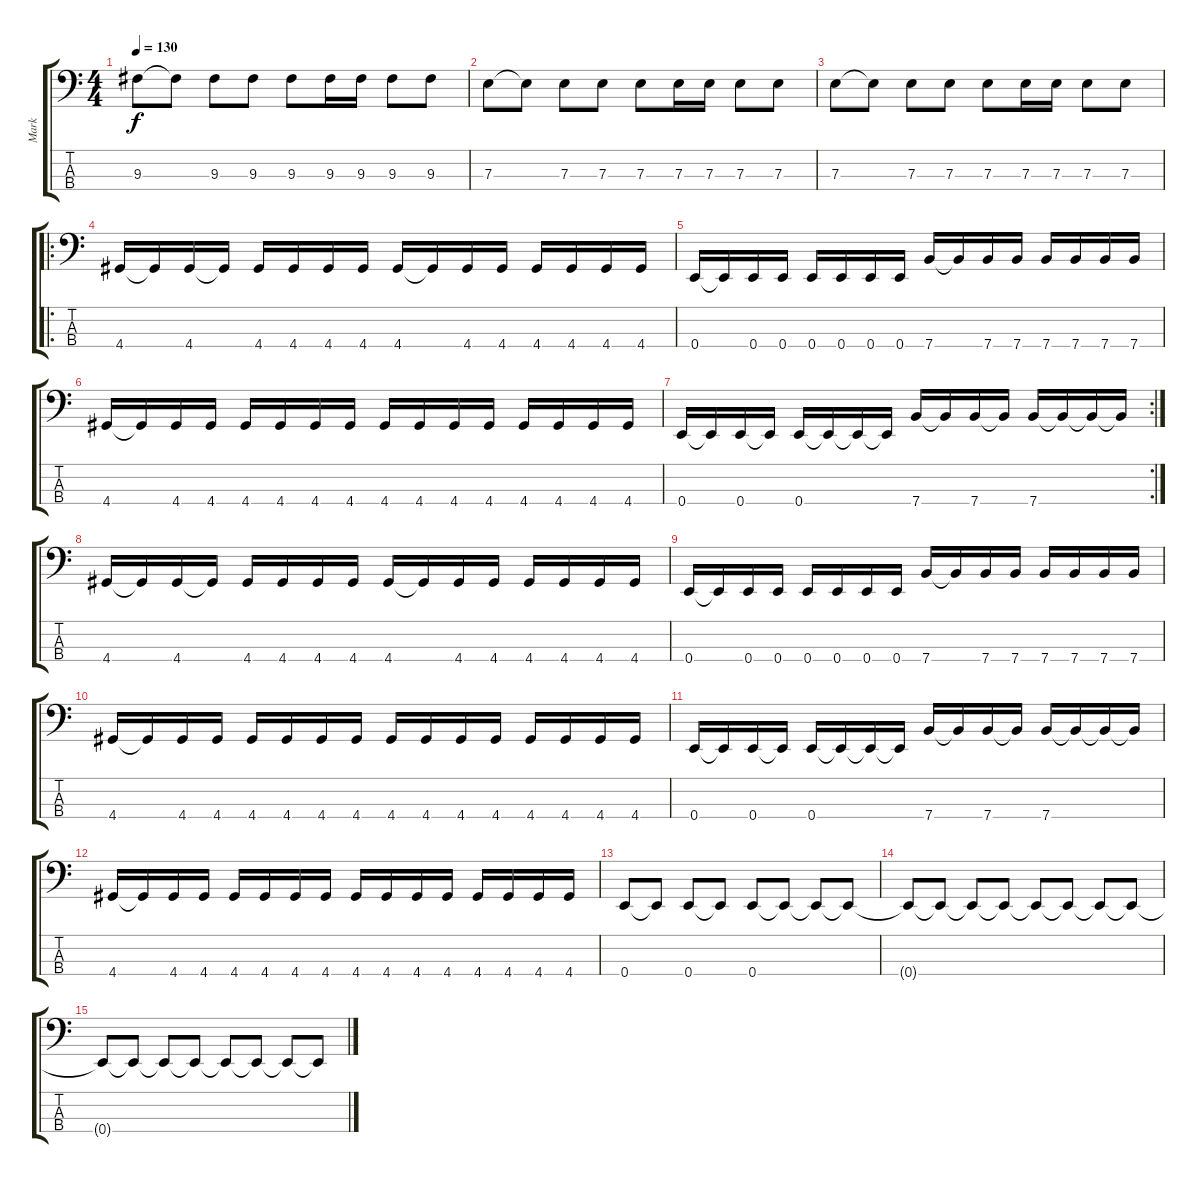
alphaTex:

\track ("Mark" "Mark") {instrument electricbassfinger}
\staff {score tabs}
\tuning (G2 D2 A1 E1) {hide}
\ts (4 4)
\tempo 130
\clef f4
\ks c
9.3.8{dy f} 9.3{t}.8 9.3.8 9.3.8 9.3.8 9.3.16 9.3.16 9.3.8 9.3.8 |
7.3.8 7.3{t}.8 7.3.8 7.3.8 7.3.8 7.3.16 7.3.16 7.3.8 7.3.8 |
7.3.8 7.3{t}.8 7.3.8 7.3.8 7.3.8 7.3.16 7.3.16 7.3.8 7.3.8 |
\ro
4.4.16 4.4{t}.16 4.4.16 4.4{t}.16 4.4.16 4.4.16 4.4.16 4.4.16 4.4.16 4.4{t}.16 4.4.16 4.4.16 4.4.16 4.4.16 4.4.16 4.4.16 |
0.4.16 0.4{t}.16 0.4.16 0.4.16 0.4.16 0.4.16 0.4.16 0.4.16 7.4.16 7.4{t}.16 7.4.16 7.4.16 7.4.16 7.4.16 7.4.16 7.4.16 |
4.4.16 4.4{t}.16 4.4.16 4.4.16 4.4.16 4.4.16 4.4.16 4.4.16 4.4.16 4.4.16 4.4.16 4.4.16 4.4.16 4.4.16 4.4.16 4.4.16 |
\rc 2
0.4.16 0.4{t}.16 0.4.16 0.4{t}.16 0.4.16 0.4{t}.16 0.4{t}.16 0.4{t}.16 7.4.16 7.4{t}.16 7.4.16 7.4{t}.16 7.4.16 7.4{t}.16 7.4{t}.16 7.4{t}.16 |
4.4.16 4.4{t}.16 4.4.16 4.4{t}.16 4.4.16 4.4.16 4.4.16 4.4.16 4.4.16 4.4{t}.16 4.4.16 4.4.16 4.4.16 4.4.16 4.4.16 4.4.16 |
0.4.16 0.4{t}.16 0.4.16 0.4.16 0.4.16 0.4.16 0.4.16 0.4.16 7.4.16 7.4{t}.16 7.4.16 7.4.16 7.4.16 7.4.16 7.4.16 7.4.16 |
4.4.16 4.4{t}.16 4.4.16 4.4.16 4.4.16 4.4.16 4.4.16 4.4.16 4.4.16 4.4.16 4.4.16 4.4.16 4.4.16 4.4.16 4.4.16 4.4.16 |
0.4.16 0.4{t}.16 0.4.16 0.4{t}.16 0.4.16 0.4{t}.16 0.4{t}.16 0.4{t}.16 7.4.16 7.4{t}.16 7.4.16 7.4{t}.16 7.4.16 7.4{t}.16 7.4{t}.16 7.4{t}.16 |
4.4.16 4.4{t}.16 4.4.16 4.4.16 4.4.16 4.4.16 4.4.16 4.4.16 4.4.16 4.4.16 4.4.16 4.4.16 4.4.16 4.4.16 4.4.16 4.4.16 |
0.4.8 0.4{t}.8 0.4.8 0.4{t}.8 0.4.8 0.4{t}.8 0.4{t}.8 0.4{t}.8 |
0.4{t}.8 0.4{t}.8{volume 14} 0.4{t}.8 0.4{t}.8{volume 12} 0.4{t}.8 0.4{t}.8{volume 10} 0.4{t}.8 0.4{t}.8{volume 8} |
0.4{t}.8 0.4{t}.8{volume 6} 0.4{t}.8 0.4{t}.8{volume 4} 0.4{t}.8 0.4{t}.8{volume 2} 0.4{t}.8 0.4{t}.8{volume 0}
